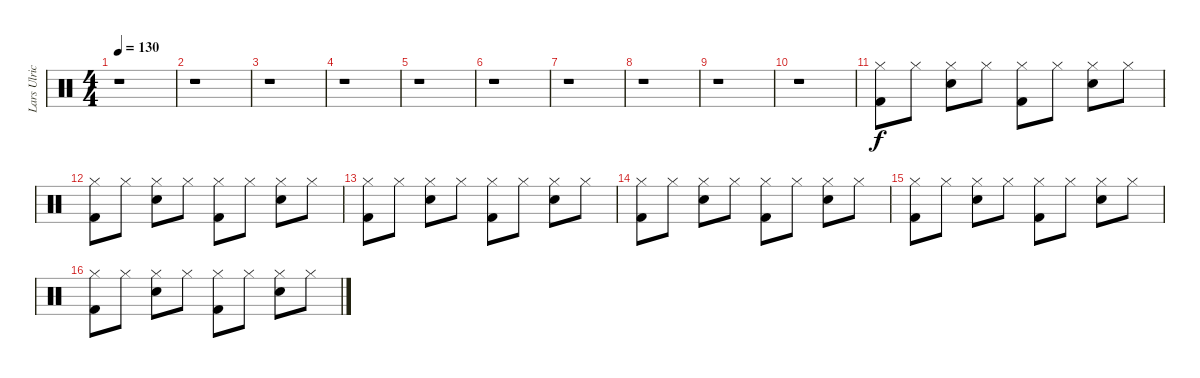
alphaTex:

\track ("Lars Ulrich" "Lars Ulric") {instrument percussion}
\staff {score}
\articulation defaults
\ts (4 4)
\tempo 130
\clef neutral
\ks c
r.1{dy f volume 0} |
r.1 |
r.1 |
r.1 |
r.1 |
r.1 |
r.1 |
r.1 |
r.1 |
r.1{volume 0} |
("Kick (hit) 2" "Hi-Hat (closed)").8{volume 3} "Hi-Hat (closed)".8 ("Snare (hit) 2" "Hi-Hat (closed)").8 "Hi-Hat (closed)".8 ("Kick (hit) 2" "Hi-Hat (closed)").8 "Hi-Hat (closed)".8 ("Snare (hit) 2" "Hi-Hat (closed)").8 "Hi-Hat (closed)".8 |
("Kick (hit) 2" "Hi-Hat (closed)").8 "Hi-Hat (closed)".8 ("Snare (hit) 2" "Hi-Hat (closed)").8 "Hi-Hat (closed)".8 ("Kick (hit) 2" "Hi-Hat (closed)").8 "Hi-Hat (closed)".8 ("Snare (hit) 2" "Hi-Hat (closed)").8 "Hi-Hat (closed)".8 |
("Kick (hit) 2" "Hi-Hat (closed)").8{volume 4} "Hi-Hat (closed)".8 ("Snare (hit) 2" "Hi-Hat (closed)").8 "Hi-Hat (closed)".8 ("Kick (hit) 2" "Hi-Hat (closed)").8 "Hi-Hat (closed)".8 ("Snare (hit) 2" "Hi-Hat (closed)").8 "Hi-Hat (closed)".8 |
("Kick (hit) 2" "Hi-Hat (closed)").8 "Hi-Hat (closed)".8 ("Snare (hit) 2" "Hi-Hat (closed)").8 "Hi-Hat (closed)".8 ("Kick (hit) 2" "Hi-Hat (closed)").8 "Hi-Hat (closed)".8 ("Snare (hit) 2" "Hi-Hat (closed)").8 "Hi-Hat (closed)".8 |
("Kick (hit) 2" "Hi-Hat (closed)").8{volume 5} "Hi-Hat (closed)".8 ("Snare (hit) 2" "Hi-Hat (closed)").8 "Hi-Hat (closed)".8 ("Kick (hit) 2" "Hi-Hat (closed)").8 "Hi-Hat (closed)".8 ("Snare (hit) 2" "Hi-Hat (closed)").8 "Hi-Hat (closed)".8 |
("Kick (hit) 2" "Hi-Hat (closed)").8 "Hi-Hat (closed)".8 ("Snare (hit) 2" "Hi-Hat (closed)").8 "Hi-Hat (closed)".8 ("Kick (hit) 2" "Hi-Hat (closed)").8 "Hi-Hat (closed)".8 ("Snare (hit) 2" "Hi-Hat (closed)").8 "Hi-Hat (closed)".8
